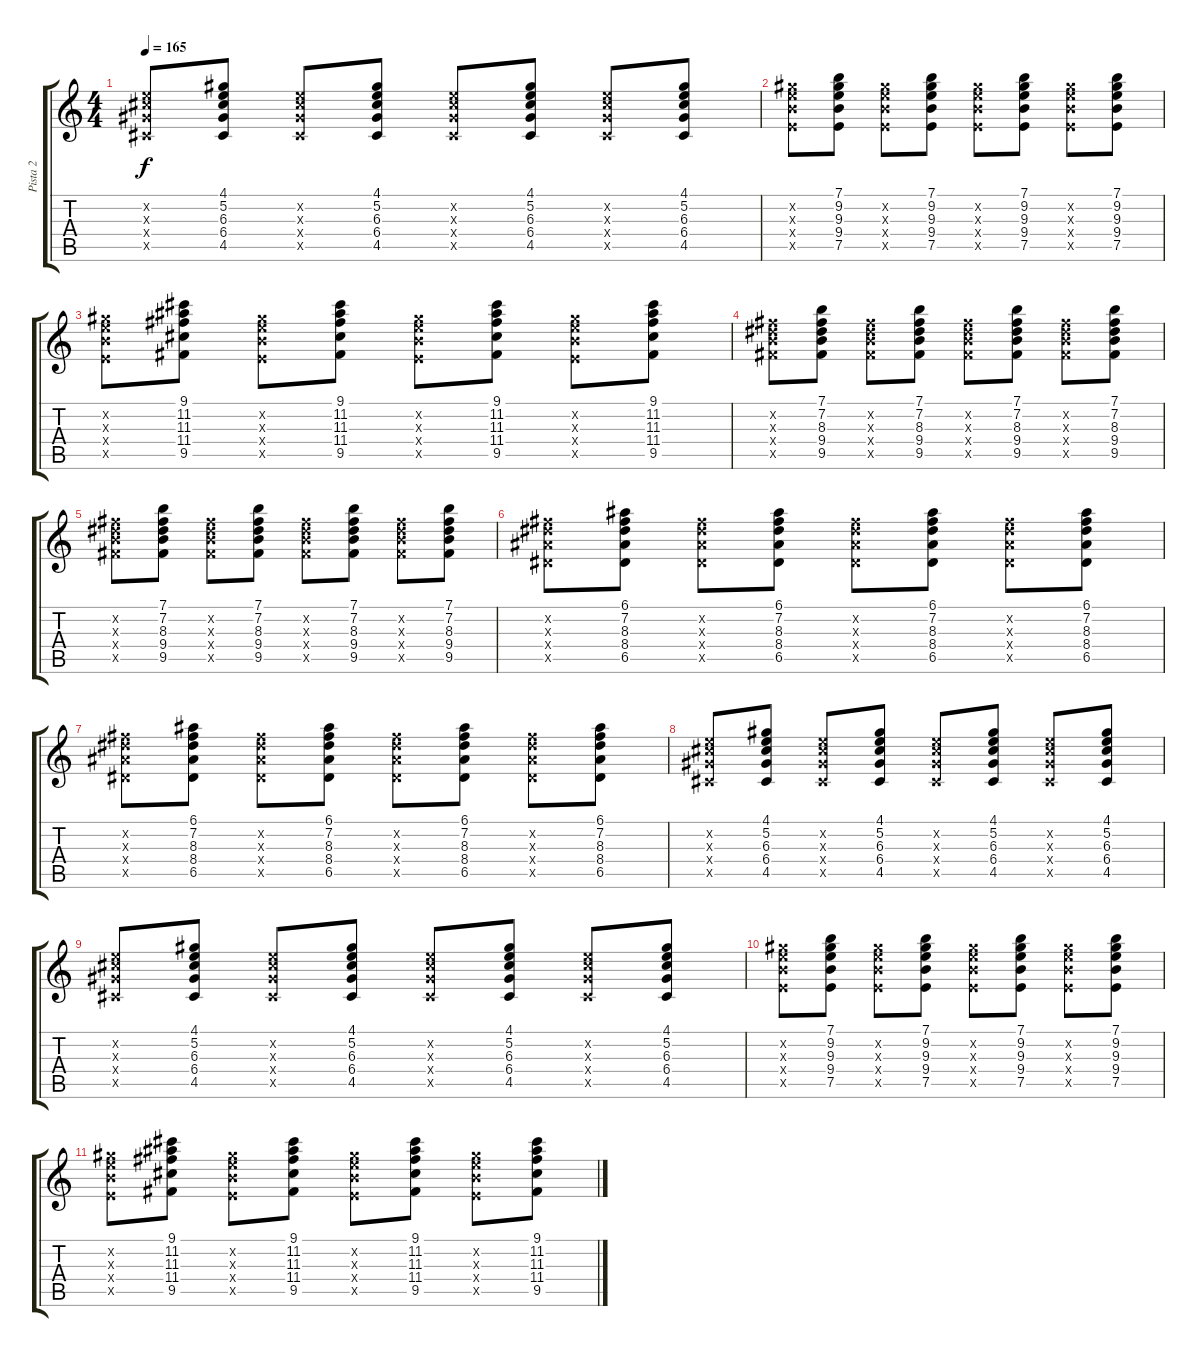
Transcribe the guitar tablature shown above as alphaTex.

\track ("Pista 2" "Pista 2") {instrument electricguitarclean}
\staff {score tabs}
\tuning (E4 B3 G3 D3 A2 E2) {hide}
\ts (4 4)
\tempo 165
\clef g2
\ks c
(5.2{x} 6.3{x} 6.4{x} 4.5{x}).8{dy f} (4.1 5.2 6.3 6.4 4.5).8 (5.2{x} 6.3{x} 6.4{x} 4.5{x}).8 (4.1 5.2 6.3 6.4 4.5).8 (5.2{x} 6.3{x} 6.4{x} 4.5{x}).8 (4.1 5.2 6.3 6.4 4.5).8 (5.2{x} 6.3{x} 6.4{x} 4.5{x}).8 (4.1 5.2 6.3 6.4 4.5).8 |
(9.2{x} 9.3{x} 9.4{x} 7.5{x}).8 (7.1 9.2 9.3 9.4 7.5).8 (9.2{x} 9.3{x} 9.4{x} 7.5{x}).8 (7.1 9.2 9.3 9.4 7.5).8 (9.2{x} 9.3{x} 9.4{x} 7.5{x}).8 (7.1 9.2 9.3 9.4 7.5).8 (9.2{x} 9.3{x} 9.4{x} 7.5{x}).8 (7.1 9.2 9.3 9.4 7.5).8 |
(9.2{x} 9.3{x} 9.4{x} 7.5{x}).8 (9.1 11.2 11.3 11.4 9.5).8 (9.2{x} 9.3{x} 9.4{x} 7.5{x}).8 (9.1 11.2 11.3 11.4 9.5).8 (9.2{x} 9.3{x} 9.4{x} 7.5{x}).8 (9.1 11.2 11.3 11.4 9.5).8 (9.2{x} 9.3{x} 9.4{x} 7.5{x}).8 (9.1 11.2 11.3 11.4 9.5).8 |
(7.2{x} 8.3{x} 9.4{x} 9.5{x}).8 (7.1 7.2 8.3 9.4 9.5).8 (7.2{x} 8.3{x} 9.4{x} 9.5{x}).8 (7.1 7.2 8.3 9.4 9.5).8 (7.2{x} 8.3{x} 9.4{x} 9.5{x}).8 (7.1 7.2 8.3 9.4 9.5).8 (7.2{x} 8.3{x} 9.4{x} 9.5{x}).8 (7.1 7.2 8.3 9.4 9.5).8 |
(7.2{x} 8.3{x} 9.4{x} 9.5{x}).8 (7.1 7.2 8.3 9.4 9.5).8 (7.2{x} 8.3{x} 9.4{x} 9.5{x}).8 (7.1 7.2 8.3 9.4 9.5).8 (7.2{x} 8.3{x} 9.4{x} 9.5{x}).8 (7.1 7.2 8.3 9.4 9.5).8 (7.2{x} 8.3{x} 9.4{x} 9.5{x}).8 (7.1 7.2 8.3 9.4 9.5).8 |
(7.2{x} 8.3{x} 8.4{x} 6.5{x}).8 (6.1 7.2 8.3 8.4 6.5).8 (7.2{x} 8.3{x} 8.4{x} 6.5{x}).8 (6.1 7.2 8.3 8.4 6.5).8 (7.2{x} 8.3{x} 8.4{x} 6.5{x}).8 (6.1 7.2 8.3 8.4 6.5).8 (7.2{x} 8.3{x} 8.4{x} 6.5{x}).8 (6.1 7.2 8.3 8.4 6.5).8 |
(7.2{x} 8.3{x} 8.4{x} 6.5{x}).8 (6.1 7.2 8.3 8.4 6.5).8 (7.2{x} 8.3{x} 8.4{x} 6.5{x}).8 (6.1 7.2 8.3 8.4 6.5).8 (7.2{x} 8.3{x} 8.4{x} 6.5{x}).8 (6.1 7.2 8.3 8.4 6.5).8 (7.2{x} 8.3{x} 8.4{x} 6.5{x}).8 (6.1 7.2 8.3 8.4 6.5).8 |
(5.2{x} 6.3{x} 6.4{x} 4.5{x}).8 (4.1 5.2 6.3 6.4 4.5).8 (5.2{x} 6.3{x} 6.4{x} 4.5{x}).8 (4.1 5.2 6.3 6.4 4.5).8 (5.2{x} 6.3{x} 6.4{x} 4.5{x}).8 (4.1 5.2 6.3 6.4 4.5).8 (5.2{x} 6.3{x} 6.4{x} 4.5{x}).8 (4.1 5.2 6.3 6.4 4.5).8 |
(5.2{x} 6.3{x} 6.4{x} 4.5{x}).8 (4.1 5.2 6.3 6.4 4.5).8 (5.2{x} 6.3{x} 6.4{x} 4.5{x}).8 (4.1 5.2 6.3 6.4 4.5).8 (5.2{x} 6.3{x} 6.4{x} 4.5{x}).8 (4.1 5.2 6.3 6.4 4.5).8 (5.2{x} 6.3{x} 6.4{x} 4.5{x}).8 (4.1 5.2 6.3 6.4 4.5).8 |
(9.2{x} 9.3{x} 9.4{x} 7.5{x}).8 (7.1 9.2 9.3 9.4 7.5).8 (9.2{x} 9.3{x} 9.4{x} 7.5{x}).8 (7.1 9.2 9.3 9.4 7.5).8 (9.2{x} 9.3{x} 9.4{x} 7.5{x}).8 (7.1 9.2 9.3 9.4 7.5).8 (9.2{x} 9.3{x} 9.4{x} 7.5{x}).8 (7.1 9.2 9.3 9.4 7.5).8 |
(9.2{x} 9.3{x} 9.4{x} 7.5{x}).8 (9.1 11.2 11.3 11.4 9.5).8 (9.2{x} 9.3{x} 9.4{x} 7.5{x}).8 (9.1 11.2 11.3 11.4 9.5).8 (9.2{x} 9.3{x} 9.4{x} 7.5{x}).8 (9.1 11.2 11.3 11.4 9.5).8 (9.2{x} 9.3{x} 9.4{x} 7.5{x}).8 (9.1 11.2 11.3 11.4 9.5).8
